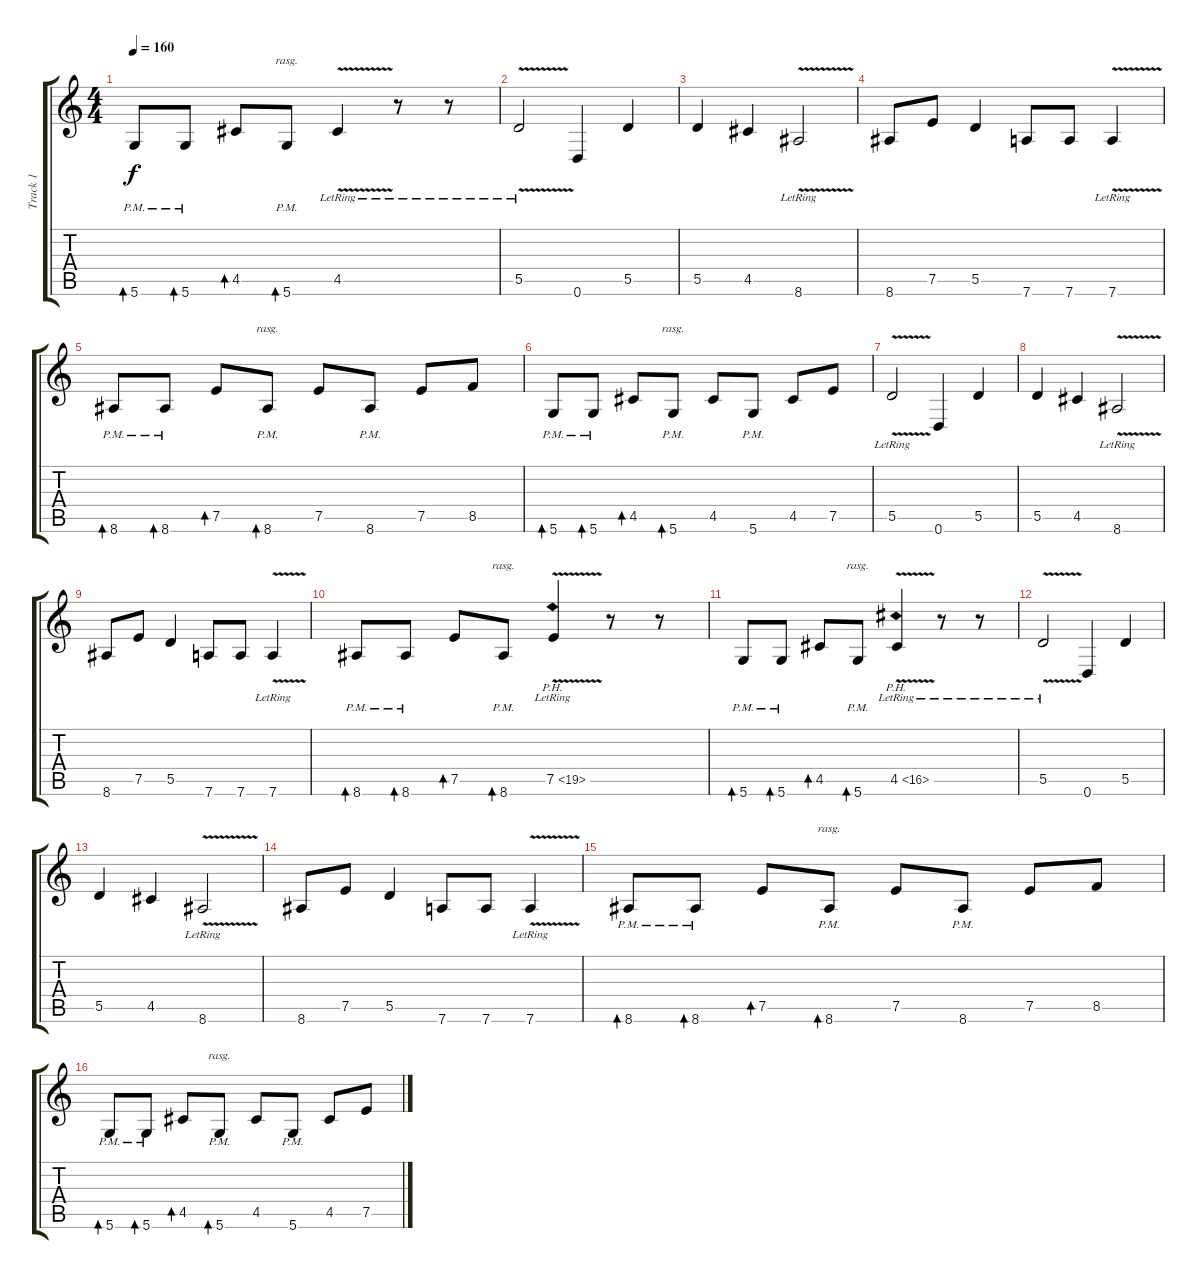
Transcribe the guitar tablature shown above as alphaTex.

\track ("Track 1" "Track 1") {instrument distortionguitar}
\staff {score tabs}
\tuning (E4 B3 G3 D3 A2 D2) {hide}
\ts (4 4)
\tempo 160
\clef g2
\ks c
5.6{pm}.8{bd 60 dy f} 5.6{pm}.8{bd 60} 4.5.8{bd 240} 5.6{pm}.8{bd 480 rasg ii} 4.5{v lr}.4 r.8 r.8 |
5.5{v lr}.2 0.6.4 5.5.4 |
5.5.4 4.5.4 8.6{v lr}.2 |
8.6.8 7.5.8 5.5.4 7.6.8 7.6.8 7.6{v lr}.4 |
8.6{pm}.8{bd 60} 8.6{pm}.8{bd 60} 7.5.8{bd 240} 8.6{pm}.8{bd 480 rasg ii} 7.5.8 8.6{pm}.8 7.5.8 8.5.8 |
5.6{pm}.8{bd 60} 5.6{pm}.8{bd 60} 4.5.8{bd 240} 5.6{pm}.8{bd 480 rasg ii} 4.5.8 5.6{pm}.8 4.5.8 7.5.8 |
5.5{v lr}.2 0.6.4 5.5.4 |
5.5.4 4.5.4 8.6{v lr}.2 |
8.6.8 7.5.8 5.5.4 7.6.8 7.6.8 7.6{v lr}.4 |
8.6{pm}.8{bd 60} 8.6{pm}.8{bd 60} 7.5.8{bd 240} 8.6{pm}.8{bd 480 rasg ii} 7.5{ph 12 v lr}.4 r.8 r.8 |
5.6{pm}.8{bd 60} 5.6{pm}.8{bd 60} 4.5.8{bd 240} 5.6{pm}.8{bd 480 rasg ii} 4.5{ph 12 v lr}.4 r.8 r.8 |
5.5{v lr}.2 0.6.4 5.5.4 |
5.5.4 4.5.4 8.6{v lr}.2 |
8.6.8 7.5.8 5.5.4 7.6.8 7.6.8 7.6{v lr}.4 |
8.6{pm}.8{bd 60} 8.6{pm}.8{bd 60} 7.5.8{bd 240} 8.6{pm}.8{bd 480 rasg ii} 7.5.8 8.6{pm}.8 7.5.8 8.5.8 |
5.6{pm}.8{bd 60} 5.6{pm}.8{bd 60} 4.5.8{bd 240} 5.6{pm}.8{bd 480 rasg ii} 4.5.8 5.6{pm}.8 4.5.8 7.5.8
